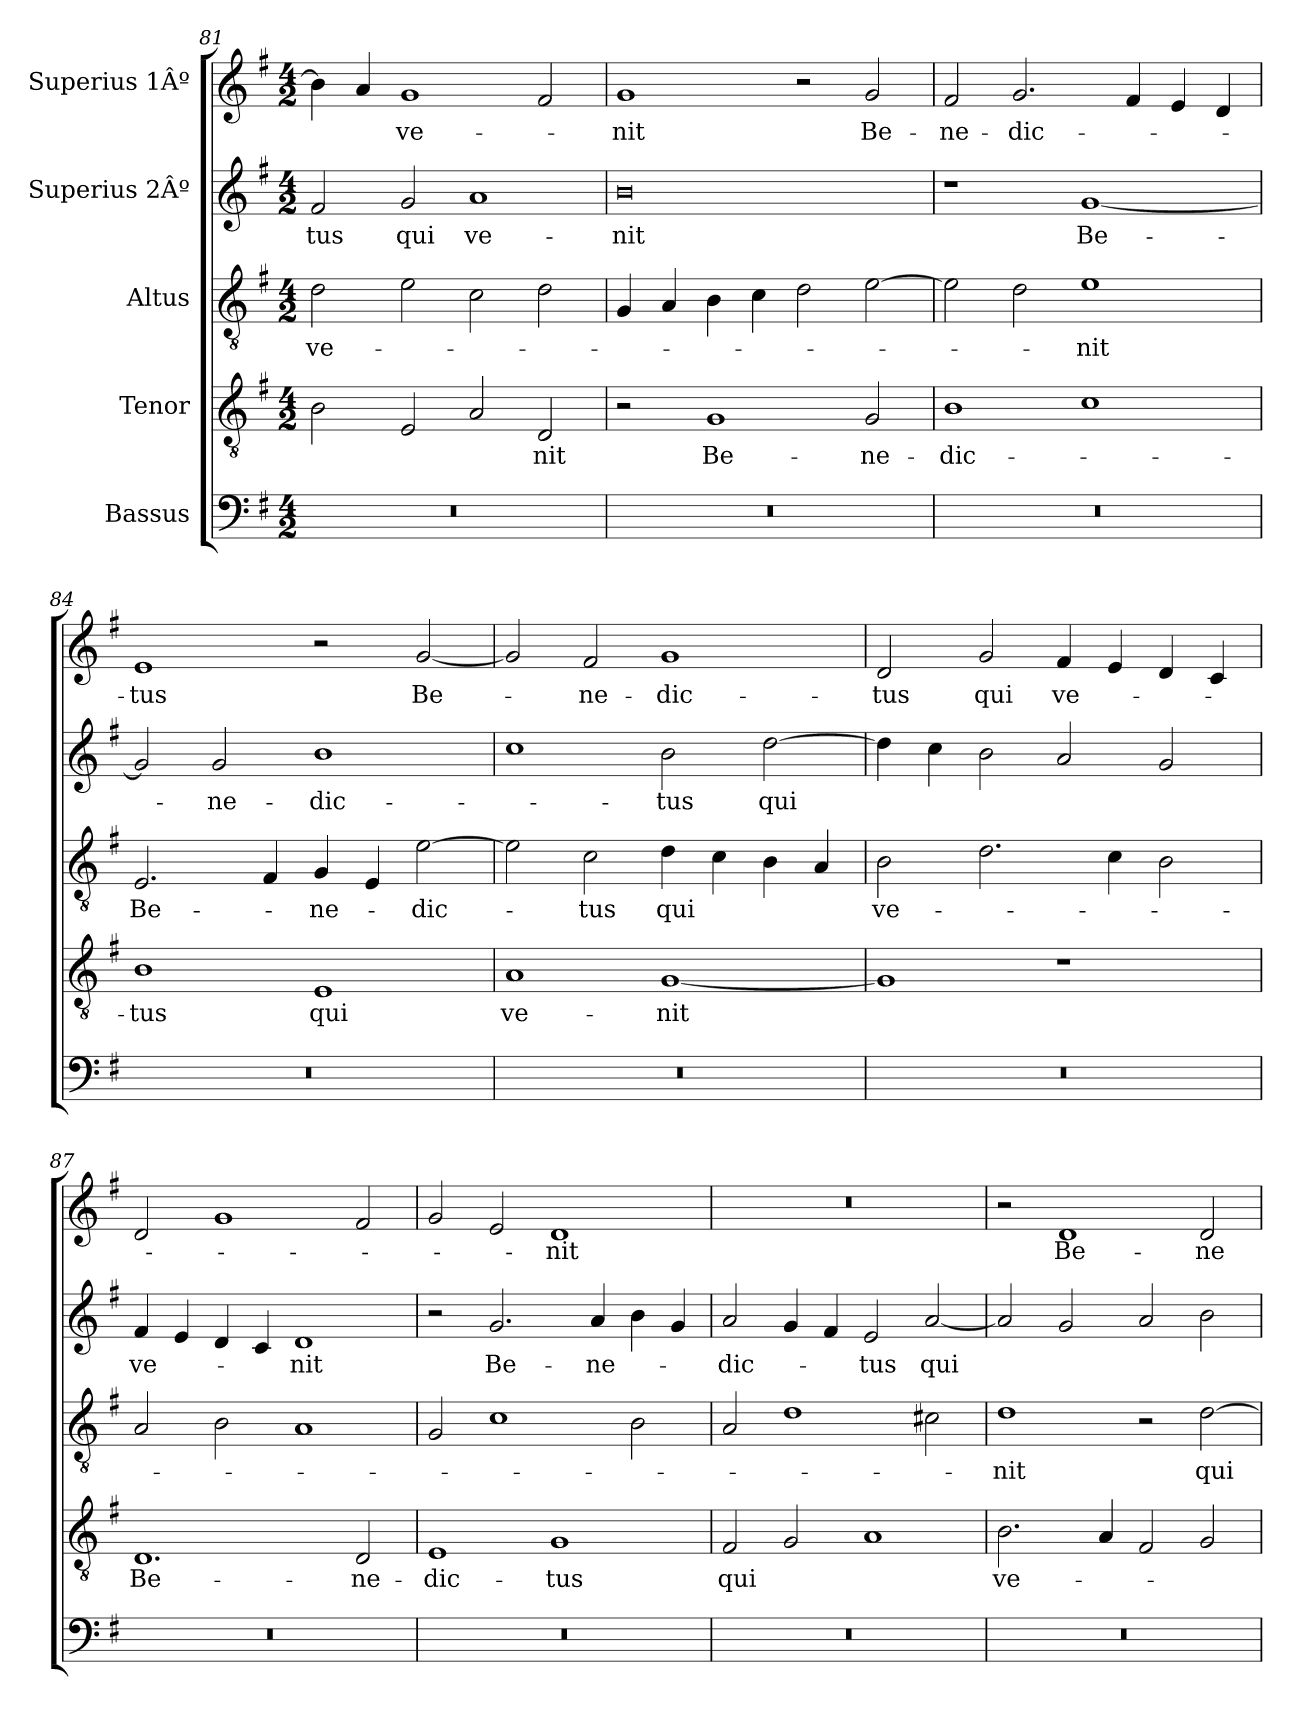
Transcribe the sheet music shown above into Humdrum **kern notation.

**kern	**kern	**text	**kern	**text	**kern	**text	**kern	**text
*part5	*part4	*part4	*part3	*part3	*part2	*part2	*part1	*part1
*staff5	*staff4	*staff4	*staff3	*staff3	*staff2	*staff2	*staff1	*staff1
*I"Bassus	*I"Tenor	*	*I"Altus	*	*I"Superius 2Âº	*	*I"Superius 1Âº	*
*clefF4	*clefGv2	*	*clefGv2	*	*clefG2	*	*clefG2	*
*k[f#]	*k[f#]	*	*k[f#]	*	*k[f#]	*	*k[f#]	*
*M4/2	*M4/2	*	*M4/2	*	*M4/2	*	*M4/2	*
=81	=81	=81	=81	=81	=81	=81	=81	=81
0r	2B\	.	2d\	ve-	2f#/	-tus	4b\]	.
.	.	.	.	.	.	.	4a/	.
.	2E/	.	2e\	.	2g/	qui	1g/	ve-
.	2A/	.	2c\	.	1a/	ve-	.	.
.	2D/	-nit	2d\	.	.	.	2f#/	.
=82	=82	=82	=82	=82	=82	=82	=82	=82
0r	2r	.	4G/	.	0b\	-nit	1g/	-nit
.	.	.	4A/	.	.	.	.	.
.	1G/	Be-	4B\	.	.	.	.	.
.	.	.	4c\	.	.	.	.	.
.	.	.	2d\	.	.	.	2r	.
.	2G/	-ne-	[2e\	.	.	.	2g/	Be-
=83	=83	=83	=83	=83	=83	=83	=83	=83
0r	1B\	-dic-	2e\]	.	1r	.	2f#/	-ne-
.	.	.	2d\	.	.	.	2.g/	-dic-
.	1c\	.	1e\	-nit	[1g/	Be-	.	.
.	.	.	.	.	.	.	4f#/	.
.	.	.	.	.	.	.	4e/	.
.	.	.	.	.	.	.	4d/	.
=84	=84	=84	=84	=84	=84	=84	=84	=84
0r	1B\	-tus	2.E/	Be-	2g/]	.	1e/	-tus
.	.	.	.	.	2g/	-ne-	.	.
.	.	.	4F#/	.	.	.	.	.
.	1E/	qui	4G/	-ne-	1b\	-dic-	2r	.
.	.	.	4E/	.	.	.	.	.
.	.	.	[2e\	-dic-	.	.	[2g/	Be-
=85	=85	=85	=85	=85	=85	=85	=85	=85
0r	1A/	ve-	2e\]	.	1cc\	.	2g/]	.
.	.	.	2c\	-tus	.	.	2f#/	-ne-
.	[1G/	-nit	4d\	qui	2b\	-tus	1g/	-dic-
.	.	.	4c\	.	.	.	.	.
.	.	.	4B\	.	[2dd\	qui	.	.
.	.	.	4A/	.	.	.	.	.
=86	=86	=86	=86	=86	=86	=86	=86	=86
0r	1G/]	.	2B\	ve-	4dd\]	.	2d/	-tus
.	.	.	.	.	4cc\	.	.	.
.	.	.	2.d\	.	2b\	.	2g/	qui
.	1r	.	.	.	2a/	.	4f#/	ve-
.	.	.	4c\	.	.	.	4e/	.
.	.	.	2B\	.	2g/	.	4d/	.
.	.	.	.	.	.	.	4c/	.
=87	=87	=87	=87	=87	=87	=87	=87	=87
0r	1.D/	Be-	2A/	.	4f#/	ve-	2d/	.
.	.	.	.	.	4e/	.	.	.
.	.	.	2B\	.	4d/	.	1g/	.
.	.	.	.	.	4c/	.	.	.
.	.	.	1A/	.	1d/	-nit	.	.
.	2D/	-ne-	.	.	.	.	2f#/	.
=88	=88	=88	=88	=88	=88	=88	=88	=88
0r	1E/	-dic-	2G/	.	2r	.	2g/	.
.	.	.	1c\	.	2.g/	Be-	2e/	.
.	1G/	-tus	.	.	.	.	1d/	-nit
.	.	.	.	.	4a/	-ne-	.	.
.	.	.	2B\	.	4b\	.	.	.
.	.	.	.	.	4g/	.	.	.
=89	=89	=89	=89	=89	=89	=89	=89	=89
0r	2F#/	qui	2A/	.	2a/	-dic-	0r	.
.	2G/	.	1d\	.	4g/	.	.	.
.	.	.	.	.	4f#/	.	.	.
.	1A/	.	.	.	2e/	-tus	.	.
.	.	.	2c#X\	.	[2a/	qui	.	.
=90	=90	=90	=90	=90	=90	=90	=90	=90
0r	2.B\	ve-	1d\	-nit	2a/]	.	2r	.
.	.	.	.	.	2g/	.	1d/	Be-
.	4A/	.	.	.	.	.	.	.
.	2F#/	.	2r	.	2a/	.	.	.
.	2G/	.	[2d\	qui	2b\	.	2d/	-ne-
=	=	=	=	=	=	=	=	=
*-	*-	*-	*-	*-	*-	*-	*-	*-
